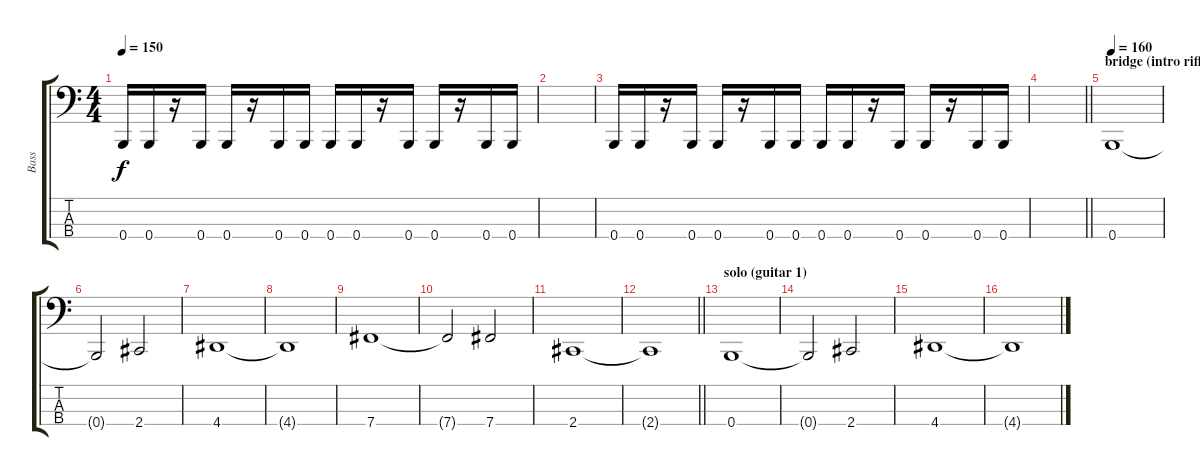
\track ("Bass" "Bass") {instrument electricbasspick}
\staff {score tabs}
\tuning (E2 B1 Gb1 B0) {hide}
\ts (4 4)
\tempo 150
\clef f4
\ks c
0.4.16{dy f} 0.4.16 r.16 0.4.16 0.4.16 r.16 0.4.16 0.4.16 0.4.16 0.4.16 r.16 0.4.16 0.4.16 r.16 0.4.16 0.4.16 |
|
0.4.16 0.4.16 r.16 0.4.16 0.4.16 r.16 0.4.16 0.4.16 0.4.16 0.4.16 r.16 0.4.16 0.4.16 r.16 0.4.16 0.4.16 |
\barLineRight lightlight
|
\section ("" "bridge (intro riff)")
\tempo 160
0.4.1 |
0.4{t}.2 2.4.2 |
4.4.1 |
4.4{t}.1 |
7.4.1 |
7.4{t}.2 7.4.2 |
2.4.1 |
\barLineRight lightlight
2.4{t}.1 |
\section ("" "solo (guitar 1)")
0.4.1 |
0.4{t}.2 2.4.2 |
4.4.1 |
4.4{t}.1
